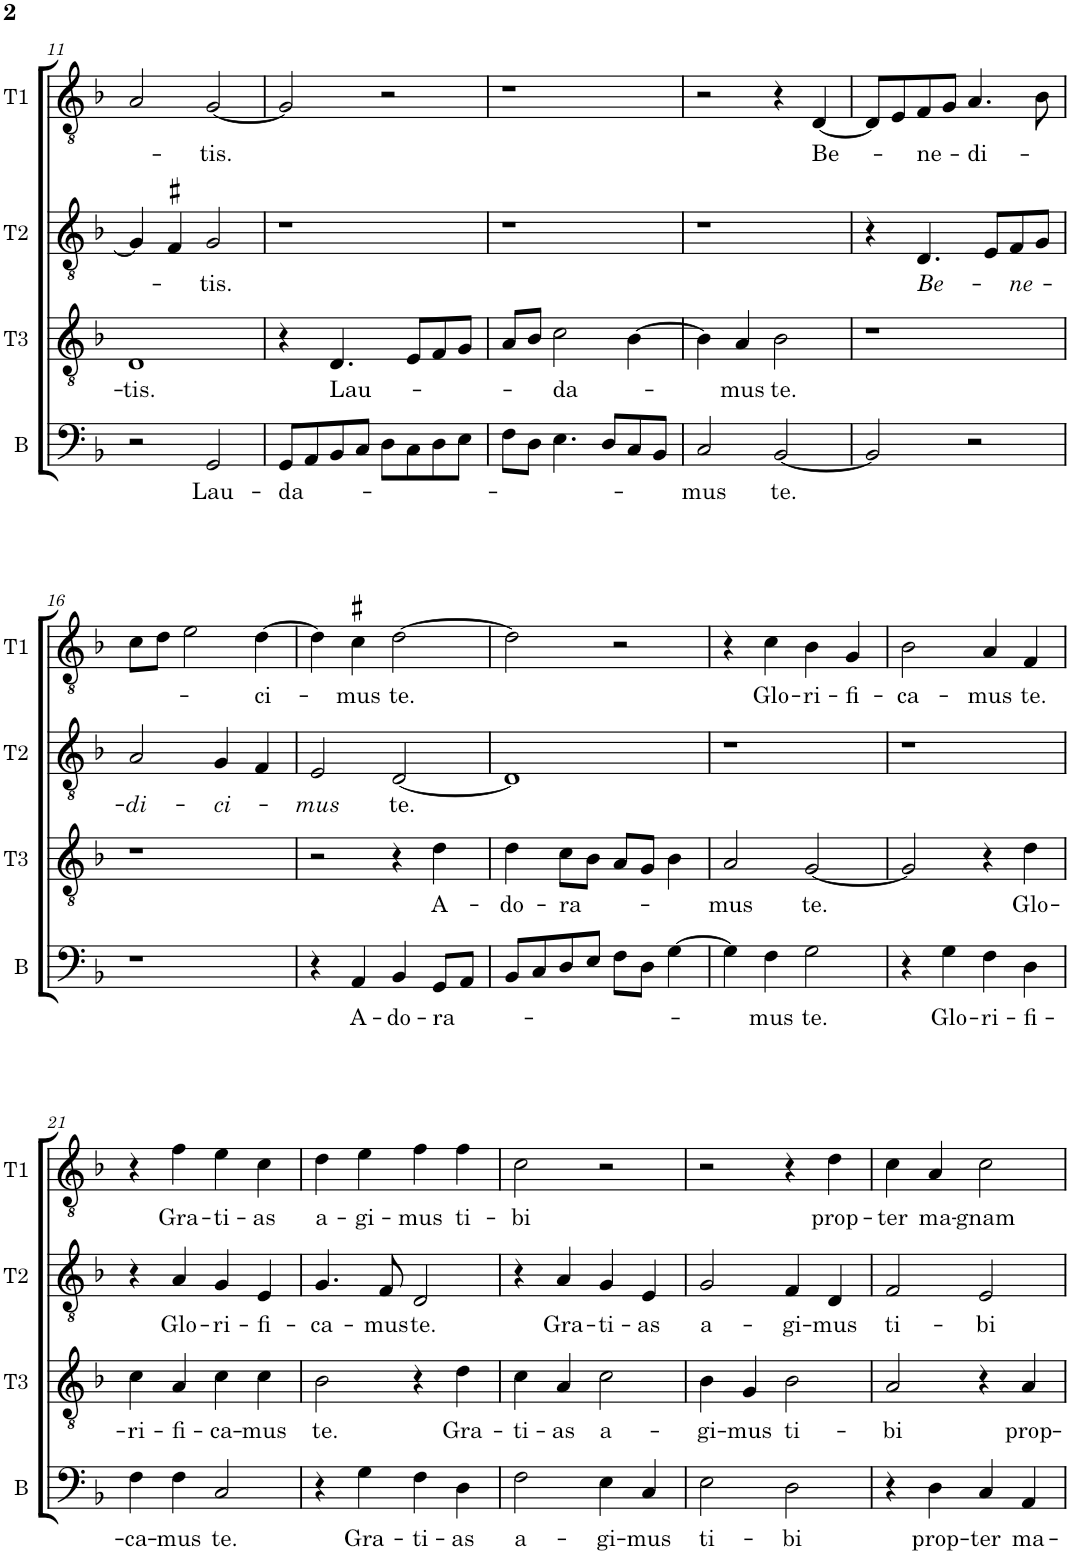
**kern	**text	**kern	**text	**kern	**text	**kern	**text
*part4	*part4	*part3	*part3	*part2	*part2	*part1	*part1
*staff4	*staff4	*staff3	*staff3	*staff2	*staff2	*staff1	*staff1
*I"B	*	*I"T3	*	*I"T2	*	*I"T1	*
*I'B	*	*I'T3	*	*I'T2	*	*I'T1	*
!!LO:PB:g=z
*clefF4	*	*clefGv2	*	*clefGv2	*	*clefGv2	*
*k[b-]	*	*k[b-]	*	*k[b-]	*	*k[b-]	*
*M2/2	*	*M2/2	*	*M2/2	*	*M2/2	*
*met(c|)	*	*met(c|)	*	*met(c|)	*	*met(c|)	*
=11	=11	=11	=11	=11	=11	=11	=11
!	!	!	!LO:LY:b	!	!	!	!
2r	.	1D	-tis.	4G/]	.	2A/	.
.	.	.	.	4F#X/	.	.	.
!	!LO:LY:b	!	!	!	!LO:LY:b	!	!LO:LY:b
2GG/	Lau-	.	.	2G/	-tis.	[2G/	-tis.
=12	=12	=12	=12	=12	=12	=12	=12
!	!LO:LY:b	!	!	!	!	!	!
8GG/L	-da-	4r	.	1r	.	2G/]	.
8AA/	.	.	.	.	.	.	.
!	!	!	!LO:LY:b	!	!	!	!
8BB-/	.	4.D/	Lau-	.	.	.	.
8C/J	.	.	.	.	.	.	.
8D\L	.	.	.	.	.	2r	.
8C\	.	8E/L	.	.	.	.	.
8D\	.	8F/	.	.	.	.	.
8E\J	.	8G/J	.	.	.	.	.
=13	=13	=13	=13	=13	=13	=13	=13
8F\L	.	8A/L	.	1r	.	1r	.
8D\J	.	8B-/J	.	.	.	.	.
!	!	!	!LO:LY:b	!	!	!	!
4.E\	.	2c\	-da-	.	.	.	.
8D/L	.	.	.	.	.	.	.
8C/	.	[4B-\	.	.	.	.	.
8BB-/J	.	.	.	.	.	.	.
=14	=14	=14	=14	=14	=14	=14	=14
!	!LO:LY:b	!	!	!	!	!	!
2C/	-mus	4B-\]	.	1r	.	2r	.
!	!	!	!LO:LY:b	!	!	!	!
.	.	4A/	-mus	.	.	.	.
!	!LO:LY:b	!	!LO:LY:b	!	!	!	!
[2BB-/	te.	2B-\	te.	.	.	4r	.
!	!	!	!	!	!	!	!LO:LY:b
.	.	.	.	.	.	[4D/	Be-
=15	=15	=15	=15	=15	=15	=15	=15
2BB-/]	.	1r	.	4r	.	8D/L]	.
.	.	.	.	.	.	8E/	.
!	!	!	!	!	!LO:LY:b	!	!LO:LY:b
.	.	.	.	4.D/	Be-	8F/	-ne-
.	.	.	.	.	.	8G/J	.
!	!	!	!	!	!	!	!LO:LY:b
2r	.	.	.	.	.	4.A/	-di-
.	.	.	.	8E/L	.	.	.
!	!	!	!	!	!LO:LY:b	!	!
.	.	.	.	8F/	-ne-	.	.
.	.	.	.	8G/J	.	8B-\	.
!!LO:LB:g=z
=16	=16	=16	=16	=16	=16	=16	=16
!	!	!	!	!	!LO:LY:b	!	!
1r	.	1r	.	2A/	-di-	8c\L	.
.	.	.	.	.	.	8d\J	.
.	.	.	.	.	.	2e\	.
!	!	!	!	!	!LO:LY:b	!	!
.	.	.	.	4G/	-ci-	.	.
!	!	!	!	!	!	!	!LO:LY:b
.	.	.	.	4F/	.	[4d\	-ci-
=17	=17	=17	=17	=17	=17	=17	=17
!	!	!	!	!	!LO:LY:b	!	!
4r	.	2r	.	2E/	-mus	4d\]	.
!	!LO:LY:b	!	!	!	!	!	!LO:LY:b
4AA/	A-	.	.	.	.	4c#X\	-mus
!	!LO:LY:b	!	!	!	!LO:LY:b	!	!LO:LY:b
4BB-/	-do-	4r	.	[2D/	te.	[2d\	te.
!	!LO:LY:b	!	!LO:LY:b	!	!	!	!
8GG/L	-ra-	4d\	A-	.	.	.	.
8AA/J	.	.	.	.	.	.	.
=18	=18	=18	=18	=18	=18	=18	=18
!	!	!	!LO:LY:b	!	!	!	!
8BB-/L	.	4d\	-do-	1D]	.	2d\]	.
8C/	.	.	.	.	.	.	.
!	!	!	!LO:LY:b	!	!	!	!
8D/	.	8c\L	-ra-	.	.	.	.
8E/J	.	8B-\J	.	.	.	.	.
8F\L	.	8A/L	.	.	.	2r	.
8D\J	.	8G/J	.	.	.	.	.
[4G\	.	4B-\	.	.	.	.	.
=19	=19	=19	=19	=19	=19	=19	=19
!	!	!	!LO:LY:b	!	!	!	!
4G\]	.	2A/	-mus	1r	.	4r	.
!	!LO:LY:b	!	!	!	!	!	!LO:LY:b
4F\	-mus	.	.	.	.	4c\	Glo-
!	!LO:LY:b	!	!LO:LY:b	!	!	!	!LO:LY:b
2G\	te.	[2G/	te.	.	.	4B-\	-ri-
!	!	!	!	!	!	!	!LO:LY:b
.	.	.	.	.	.	4G/	-fi-
=20	=20	=20	=20	=20	=20	=20	=20
!	!	!	!	!	!	!	!LO:LY:b
4r	.	2G/]	.	1r	.	2B-\	-ca-
!	!LO:LY:b	!	!	!	!	!	!
4G\	Glo-	.	.	.	.	.	.
!	!LO:LY:b	!	!	!	!	!	!LO:LY:b
4F\	-ri-	4r	.	.	.	4A/	-mus
!	!LO:LY:b	!	!LO:LY:b	!	!	!	!LO:LY:b
4D\	-fi-	4d\	Glo-	.	.	4F/	te.
!!LO:LB:g=z
=21	=21	=21	=21	=21	=21	=21	=21
!	!LO:LY:b	!	!LO:LY:b	!	!	!	!
4F\	-ca-	4c\	-ri-	4r	.	4r	.
!	!LO:LY:b	!	!LO:LY:b	!	!LO:LY:b	!	!LO:LY:b
4F\	-mus	4A/	-fi-	4A/	Glo-	4f\	Gra-
!	!LO:LY:b	!	!LO:LY:b	!	!LO:LY:b	!	!LO:LY:b
2C/	te.	4c\	-ca-	4G/	-ri-	4e\	-ti-
!	!	!	!LO:LY:b	!	!LO:LY:b	!	!LO:LY:b
.	.	4c\	-mus	4E/	-fi-	4c\	-as
=22	=22	=22	=22	=22	=22	=22	=22
!	!	!	!LO:LY:b	!	!LO:LY:b	!	!LO:LY:b
4r	.	2B-\	te.	4.G/	-ca-	4d\	a-
!	!LO:LY:b	!	!	!	!	!	!LO:LY:b
4G\	Gra-	.	.	.	.	4e\	-gi-
!	!	!	!	!	!LO:LY:b	!	!
.	.	.	.	8F/	-mus	.	.
!	!LO:LY:b	!	!	!	!LO:LY:b	!	!LO:LY:b
4F\	-ti-	4r	.	2D/	te.	4f\	-mus
!	!LO:LY:b	!	!LO:LY:b	!	!	!	!LO:LY:b
4D\	-as	4d\	Gra-	.	.	4f\	ti-
=23	=23	=23	=23	=23	=23	=23	=23
!	!LO:LY:b	!	!LO:LY:b	!	!	!	!LO:LY:b
2F\	a-	4c\	-ti-	4r	.	2c\	-bi
!	!	!	!LO:LY:b	!	!LO:LY:b	!	!
.	.	4A/	-as	4A/	Gra-	.	.
!	!LO:LY:b	!	!LO:LY:b	!	!LO:LY:b	!	!
4E\	-gi-	2c\	a-	4G/	-ti-	2r	.
!	!LO:LY:b	!	!	!	!LO:LY:b	!	!
4C/	-mus	.	.	4E/	-as	.	.
=24	=24	=24	=24	=24	=24	=24	=24
!	!LO:LY:b	!	!LO:LY:b	!	!LO:LY:b	!	!
2E\	ti-	4B-\	-gi-	2G/	a-	2r	.
!	!	!	!LO:LY:b	!	!	!	!
.	.	4G/	-mus	.	.	.	.
!	!LO:LY:b	!	!LO:LY:b	!	!LO:LY:b	!	!
2D\	-bi	2B-\	ti-	4F/	-gi-	4r	.
!	!	!	!	!	!LO:LY:b	!	!LO:LY:b
.	.	.	.	4D/	-mus	4d\	prop-
=25	=25	=25	=25	=25	=25	=25	=25
!	!	!	!LO:LY:b	!	!LO:LY:b	!	!LO:LY:b
4r	.	2A/	-bi	2F/	ti-	4c\	-ter
!	!LO:LY:b	!	!	!	!	!	!LO:LY:b
4D\	prop-	.	.	.	.	4A/	ma-
!	!LO:LY:b	!	!	!	!LO:LY:b	!	!LO:LY:b
4C/	-ter	4r	.	2E/	-bi	2c\	-gnam
!	!LO:LY:b	!	!LO:LY:b	!	!	!	!
4AA/	ma-	4A/	prop-	.	.	.	.
=	=	=	=	=	=	=	=
*-	*-	*-	*-	*-	*-	*-	*-
